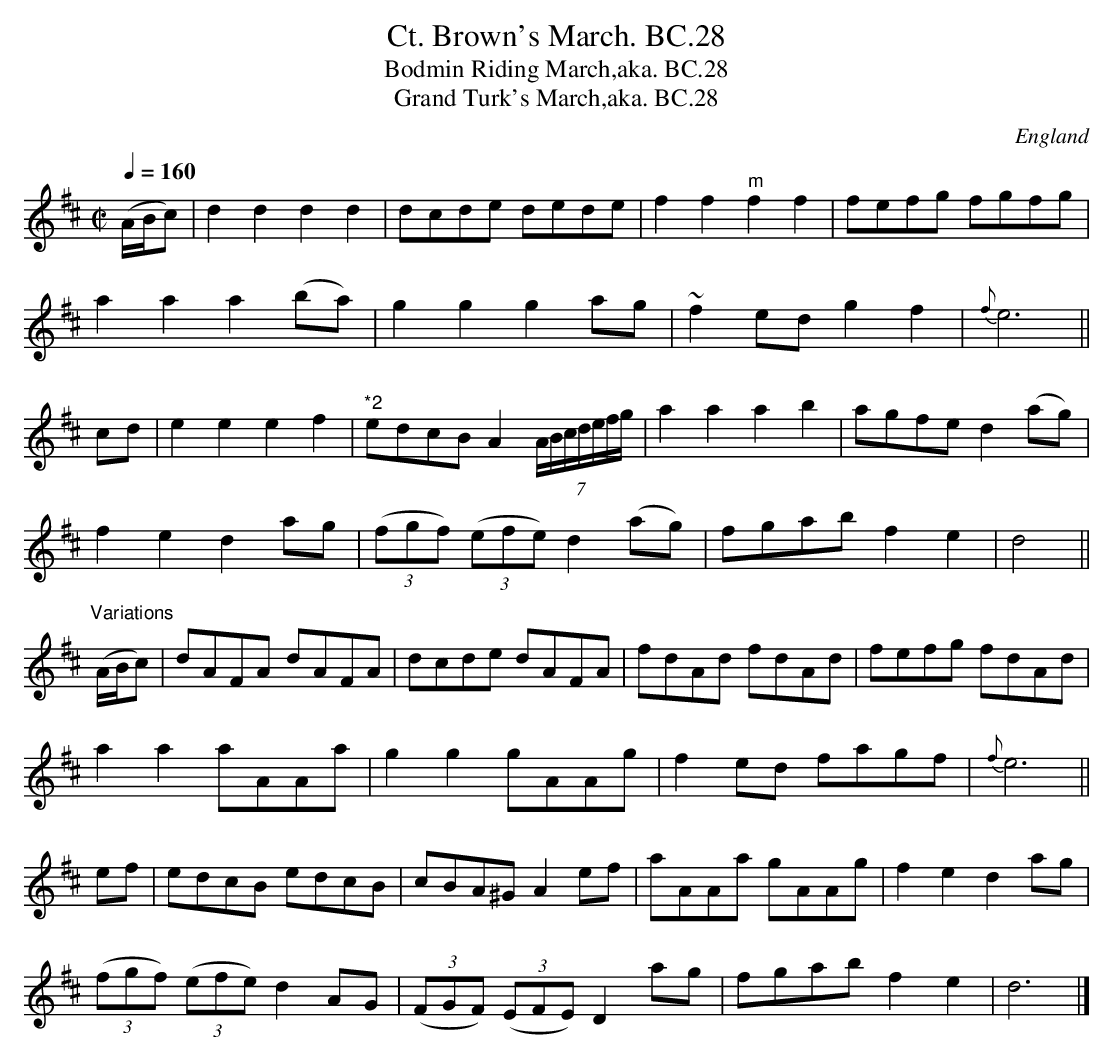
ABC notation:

X:1
T:Ct. Brown's March. BC.28
T:Bodmin Riding March,aka. BC.28
T:Grand Turk's March,aka. BC.28
L:1/8
M:C|
O:England
Q:1/4=160
K:D
(A/B/c)|d2 d2 d2 d2|dcde dede|f2 f2 "^m"f2 f2|fefg fgfg|!
a2 a2a2 (ba)|g2g2g2 ag|~f2 ed g2 f2|{f}e6||!
cd|e2 e2 e2 f2|"^*2"edcB A2 (7A/B/c/d/e/f/g/|\
a2 a2 a2 b2|agfe d2(ag)|!
f2 e2 d2 ag|((3fgf) ((3efe) d2 (ag)|fgab f2 e2|d4||!
"^Variations" (A/B/c)|dAFA dAFA|dcde dAFA|\
fdAd fdAd|fefg fdAd|!
a2 a2 aAAa|g2 g2 gAAg|f2 ed fagf|{f} e6||!
ef|edcB edcB|cBA^G A2 ef|aAAa gAAg|f2 e2 d2 ag|!
((3fgf) ((3efe) d2 AG|((3FGF) ((3EFE) D2 ag|fgab f2 e2|d6|]
